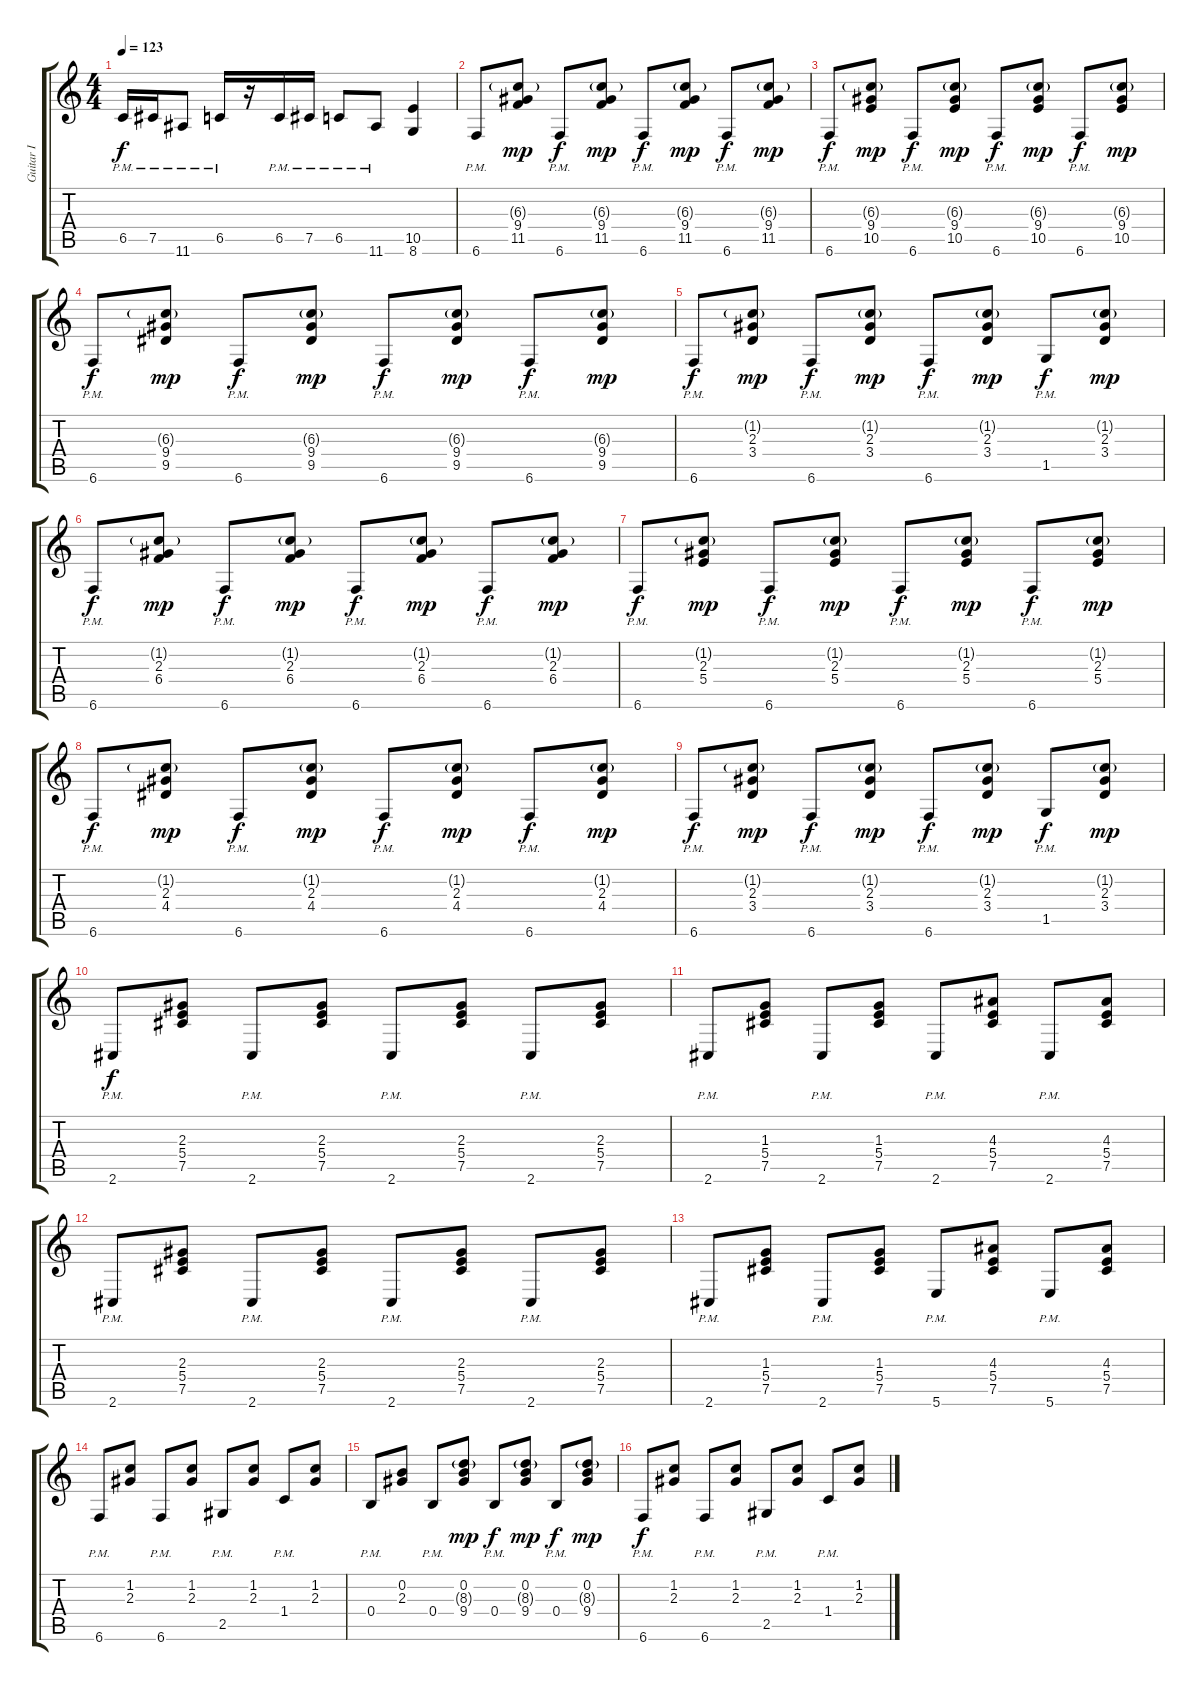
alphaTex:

\track ("Guitar I" "Guitar I") {instrument distortionguitar}
\staff {score tabs}
\tuning (Eb4 B3 Gb3 B2 Gb2 B1) {hide}
\ts (4 4)
\tempo 123
\clef g2
\ks c
6.5{pm}.16{dy f} 7.5{pm}.16 11.6{pm}.8 6.5{pm}.16 r.16 6.5{pm}.16 7.5{pm}.16 6.5{pm}.8 11.6{pm}.8 (10.5 8.6).4 |
6.6{pm}.8 (6.3{g} 9.4 11.5).8{dy mp} 6.6{pm}.8{dy f} (6.3{g} 9.4 11.5).8{dy mp} 6.6{pm}.8{dy f} (6.3{g} 9.4 11.5).8{dy mp} 6.6{pm}.8{dy f} (6.3{g} 9.4 11.5).8{dy mp} |
6.6{pm}.8{dy f} (6.3{g} 9.4 10.5).8{dy mp} 6.6{pm}.8{dy f} (6.3{g} 9.4 10.5).8{dy mp} 6.6{pm}.8{dy f} (6.3{g} 9.4 10.5).8{dy mp} 6.6{pm}.8{dy f} (6.3{g} 9.4 10.5).8{dy mp} |
6.6{pm}.8{dy f} (6.3{g} 9.4 9.5).8{dy mp} 6.6{pm}.8{dy f} (6.3{g} 9.4 9.5).8{dy mp} 6.6{pm}.8{dy f} (6.3{g} 9.4 9.5).8{dy mp} 6.6{pm}.8{dy f} (6.3{g} 9.4 9.5).8{dy mp} |
6.6{pm}.8{dy f} (1.2{g} 2.3 3.4).8{dy mp} 6.6{pm}.8{dy f} (1.2{g} 2.3 3.4).8{dy mp} 6.6{pm}.8{dy f} (1.2{g} 2.3 3.4).8{dy mp} 1.5{pm}.8{dy f} (1.2{g} 2.3 3.4).8{dy mp} |
6.6{pm}.8{dy f} (1.2{g} 2.3 6.4).8{dy mp} 6.6{pm}.8{dy f} (1.2{g} 2.3 6.4).8{dy mp} 6.6{pm}.8{dy f} (1.2{g} 2.3 6.4).8{dy mp} 6.6{pm}.8{dy f} (1.2{g} 2.3 6.4).8{dy mp} |
6.6{pm}.8{dy f} (1.2{g} 2.3 5.4).8{dy mp} 6.6{pm}.8{dy f} (1.2{g} 2.3 5.4).8{dy mp} 6.6{pm}.8{dy f} (1.2{g} 2.3 5.4).8{dy mp} 6.6{pm}.8{dy f} (1.2{g} 2.3 5.4).8{dy mp} |
6.6{pm}.8{dy f} (1.2{g} 2.3 4.4).8{dy mp} 6.6{pm}.8{dy f} (1.2{g} 2.3 4.4).8{dy mp} 6.6{pm}.8{dy f} (1.2{g} 2.3 4.4).8{dy mp} 6.6{pm}.8{dy f} (1.2{g} 2.3 4.4).8{dy mp} |
6.6{pm}.8{dy f} (1.2{g} 2.3 3.4).8{dy mp} 6.6{pm}.8{dy f} (1.2{g} 2.3 3.4).8{dy mp} 6.6{pm}.8{dy f} (1.2{g} 2.3 3.4).8{dy mp} 1.5{pm}.8{dy f} (1.2{g} 2.3 3.4).8{dy mp} |
2.6{pm}.8{dy f} (2.3 5.4 7.5).8 2.6{pm}.8 (2.3 5.4 7.5).8 2.6{pm}.8 (2.3 5.4 7.5).8 2.6{pm}.8 (2.3 5.4 7.5).8 |
2.6{pm}.8 (1.3 5.4 7.5).8 2.6{pm}.8 (1.3 5.4 7.5).8 2.6{pm}.8 (4.3 5.4 7.5).8 2.6{pm}.8 (4.3 5.4 7.5).8 |
2.6{pm}.8 (2.3 5.4 7.5).8 2.6{pm}.8 (2.3 5.4 7.5).8 2.6{pm}.8 (2.3 5.4 7.5).8 2.6{pm}.8 (2.3 5.4 7.5).8 |
2.6{pm}.8 (1.3 5.4 7.5).8 2.6{pm}.8 (1.3 5.4 7.5).8 5.6{pm}.8 (4.3 5.4 7.5).8 5.6{pm}.8 (4.3 5.4 7.5).8 |
6.6{pm}.8 (1.2 2.3).8 6.6{pm}.8 (1.2 2.3).8 2.5{pm}.8 (1.2 2.3).8 1.4{pm}.8 (1.2 2.3).8 |
0.4{pm}.8 (0.2 2.3).8 0.4{pm}.8 (0.2 8.3{g} 9.4).8{dy mp} 0.4{pm}.8{dy f} (0.2 8.3{g} 9.4).8{dy mp} 0.4{pm}.8{dy f} (0.2 8.3{g} 9.4).8{dy mp} |
6.6{pm}.8{dy f} (1.2 2.3).8 6.6{pm}.8 (1.2 2.3).8 2.5{pm}.8 (1.2 2.3).8 1.4{pm}.8 (1.2 2.3).8
